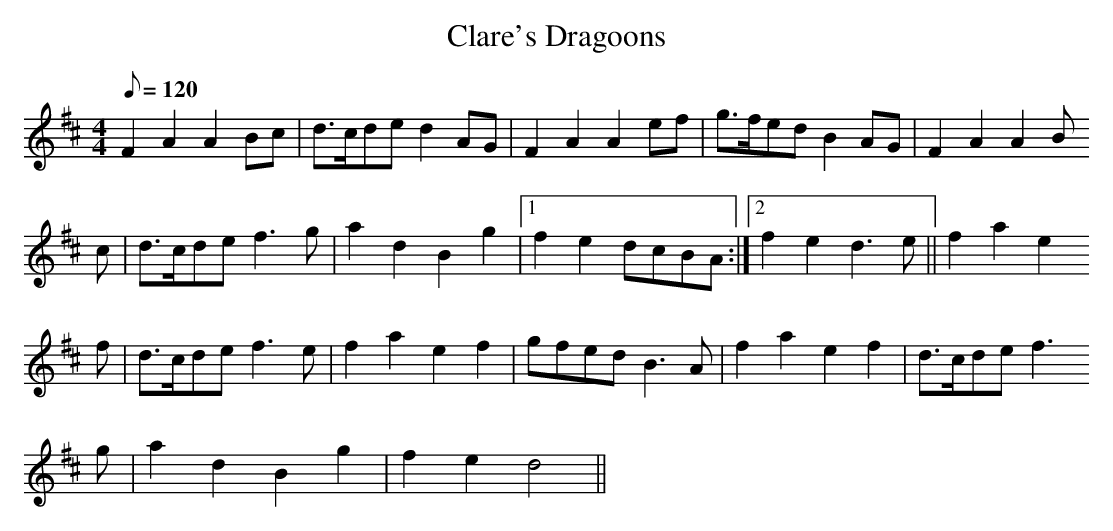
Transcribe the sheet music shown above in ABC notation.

X:1
T:Clare's Dragoons
M:4/4
L:1/8
Q:120
K:D
F2 A2 A2 Bc | d3/2c/de d2 AG | F2 A2 A2 ef | g3/2f/ed B2 AG | F2 A2 A2 B
c
 | d3/2c/de f3 g | a2 d2 B2 g2 |1 f2 e2 dcBA :|2 f2 e2 d3 e || f2 a2 e2
f
2 | d3/2c/de f3 e | f2 a2 e2 f2 | gfed B3 A | f2 a2 e2 f2 | d3/2c/de f3
g | a2 d2 B2 g2 | f2 e2 d4 ||
